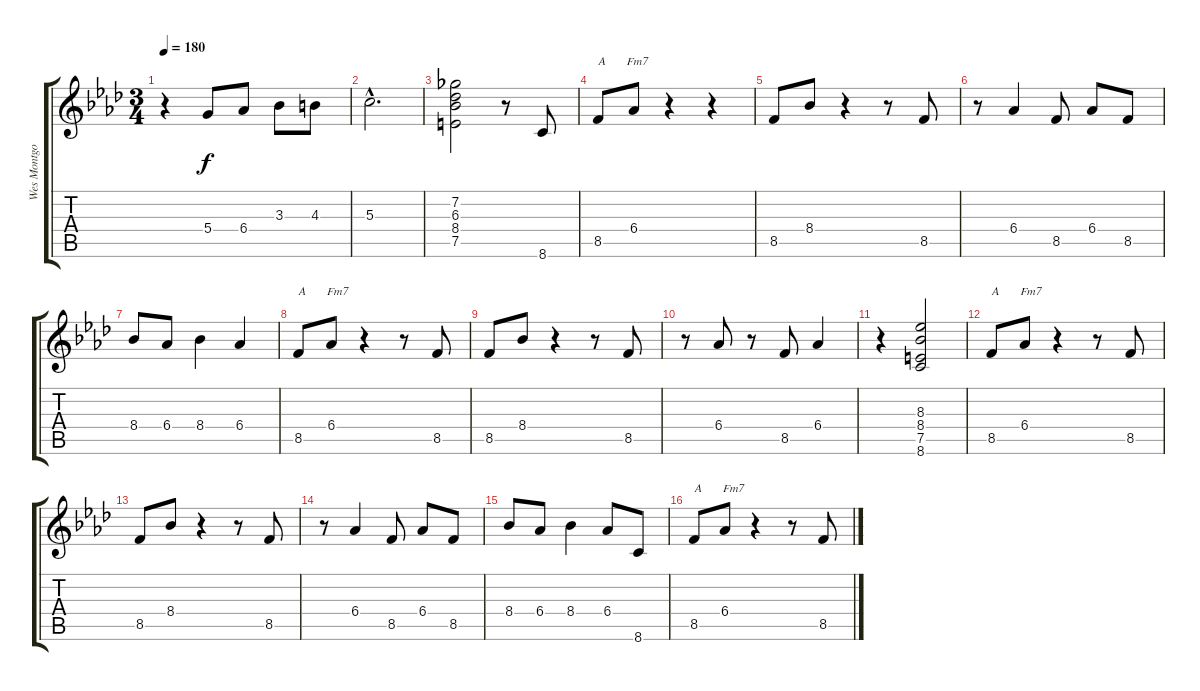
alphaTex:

\track ("Wes Montgomery" "Wes Montgo") {instrument electricguitarjazz}
\staff {score tabs}
\tuning (E4 B3 G3 D3 A2 E2) {hide}
\ts (3 4)
\tempo 180
\clef g2
\ks ab
r.4{dy f} 5.4.8 6.4.8 3.3.8 4.3.8 |
5.3{hac}.2{d} |
(7.2 6.3 8.4 7.5).2 r.8 8.6.8 |
8.5.8{txt "A       Fm7"} 6.4.8 r.4 r.4 |
8.5.8 8.4.8 r.4 r.8 8.5.8 |
r.8 6.4.4 8.5.8 6.4.8 8.5.8 |
8.4.8 6.4.8 8.4.4 6.4.4 |
8.5.8{txt "A       Fm7"} 6.4.8 r.4 r.8 8.5.8 |
8.5.8 8.4.8 r.4 r.8 8.5.8 |
r.8 6.4.8 r.8 8.5.8 6.4.4 |
r.4 (8.3 8.4 7.5 8.6).2 |
8.5.8{txt "A       Fm7"} 6.4.8 r.4 r.8 8.5.8 |
8.5.8 8.4.8 r.4 r.8 8.5.8 |
r.8 6.4.4 8.5.8 6.4.8 8.5.8 |
8.4.8 6.4.8 8.4.4 6.4.8 8.6.8 |
8.5.8{txt "A       Fm7"} 6.4.8 r.4 r.8 8.5.8
